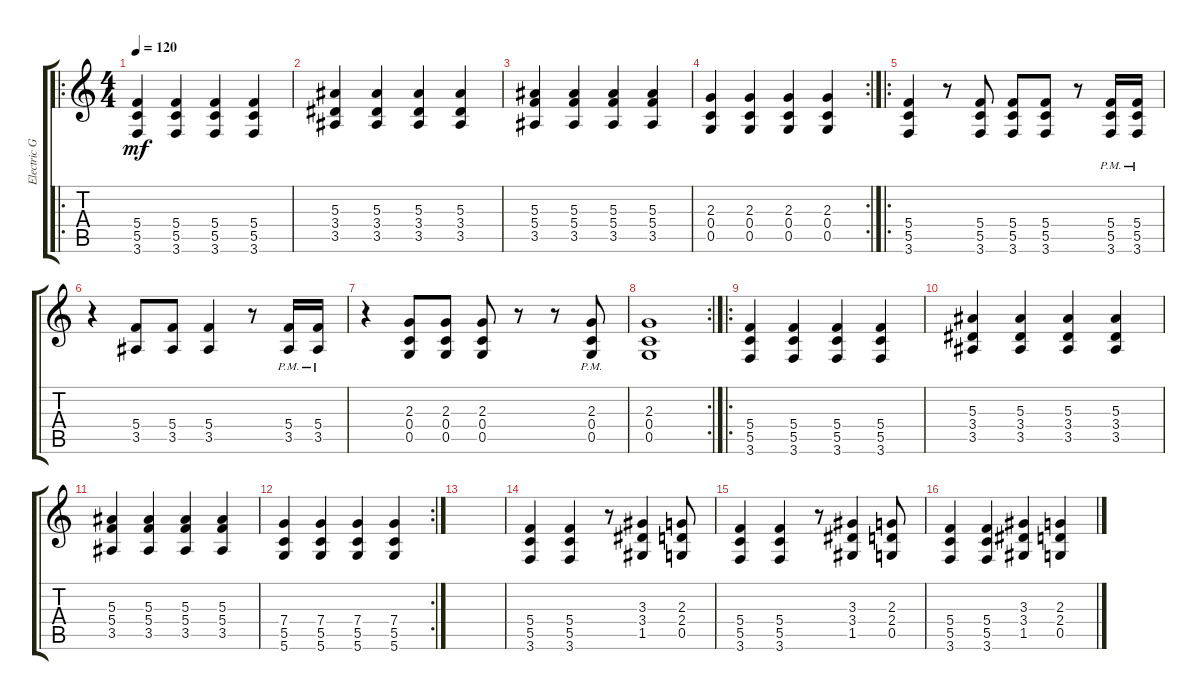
\track ("Electric Guitar" "Electric G") {instrument distortionguitar}
\staff {score tabs}
\tuning (D4 A3 F3 C3 G2 D2) {hide}
\ro
\ts (4 4)
\tempo 120
\clef g2
\ks c
(5.4 5.5 3.6).4{dy mf} (5.4 5.5 3.6).4 (5.4 5.5 3.6).4 (5.4 5.5 3.6).4 |
(5.3 3.4 3.5).4 (5.3 3.4 3.5).4 (5.3 3.4 3.5).4 (5.3 3.4 3.5).4 |
(5.3 5.4 3.5).4 (5.3 5.4 3.5).4 (5.3 5.4 3.5).4 (5.3 5.4 3.5).4 |
\rc 2
(2.3 0.4 0.5).4 (2.3 0.4 0.5).4 (2.3 0.4 0.5).4 (2.3 0.4 0.5).4 |
\ro
(5.4 5.5 3.6).4 r.8 (5.4 5.5 3.6).8 (5.4 5.5 3.6).8 (5.4 5.5 3.6).8 r.8 (5.4{pm} 5.5{pm} 3.6{pm}).16 (5.4{pm} 5.5{pm} 3.6{pm}).16 |
r.4 (5.4 3.5).8 (5.4 3.5).8 (5.4 3.5).4 r.8 (5.4{pm} 3.5{pm}).16 (5.4{pm} 3.5{pm}).16 |
r.4 (2.3 0.4 0.5).8 (2.3 0.4 0.5).8 (2.3 0.4 0.5).8 r.8 r.8 (2.3{pm} 0.4{pm} 0.5{pm}).8 |
\rc 2
(2.3 0.4 0.5).1 |
\ro
(5.4 5.5 3.6).4 (5.4 5.5 3.6).4 (5.4 5.5 3.6).4 (5.4 5.5 3.6).4 |
(5.3 3.4 3.5).4 (5.3 3.4 3.5).4 (5.3 3.4 3.5).4 (5.3 3.4 3.5).4 |
(5.3 5.4 3.5).4 (5.3 5.4 3.5).4 (5.3 5.4 3.5).4 (5.3 5.4 3.5).4 |
\rc 2
(7.4 5.5 5.6).4 (7.4 5.5 5.6).4 (7.4 5.5 5.6).4 (7.4 5.5 5.6).4 |
|
(5.4 5.5 3.6).4 (5.4 5.5 3.6).4 r.8 (3.3 3.4 1.5).4 (2.3 2.4 0.5).8 |
(5.4 5.5 3.6).4 (5.4 5.5 3.6).4 r.8 (3.3 3.4 1.5).4 (2.3 2.4 0.5).8 |
(5.4 5.5 3.6).4 (5.4 5.5 3.6).4 (3.3 3.4 1.5).4 (2.3 2.4 0.5).4
